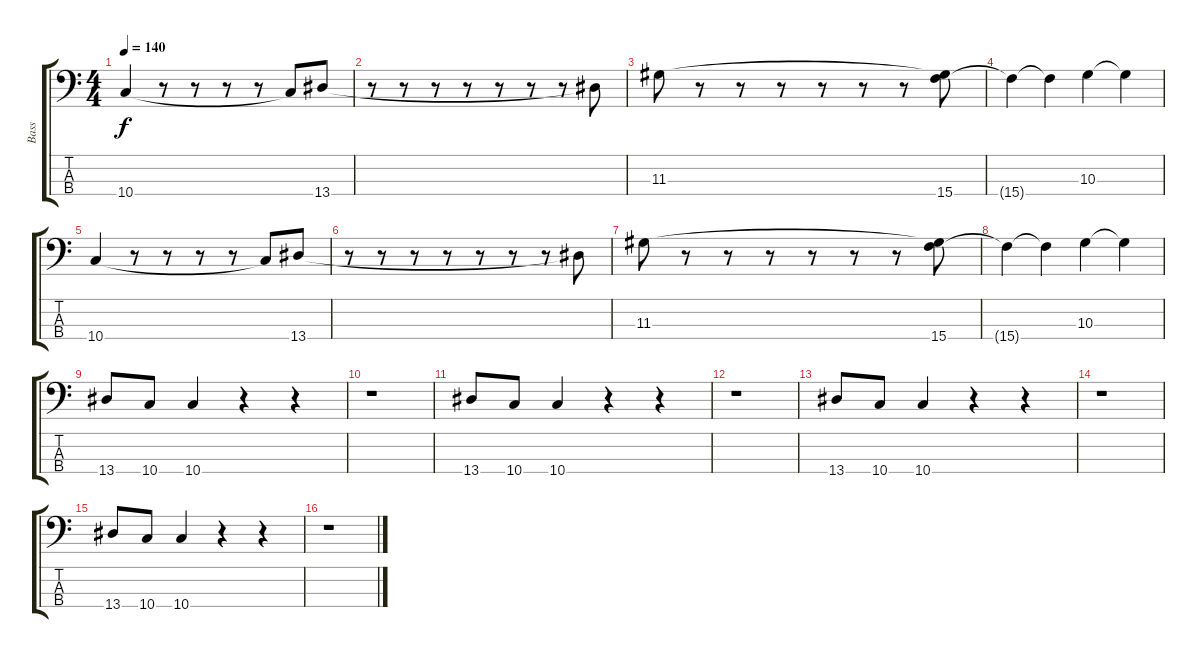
\track ("Bass" "Bass") {instrument electricbassfinger}
\staff {score tabs}
\tuning (G2 D2 A1 D1) {hide}
\ts (4 4)
\tempo 140
\clef f4
\ks c
10.4.4{dy f} r.8 r.8 r.8 r.8 10.4{t}.8 13.4.8 |
r.8 r.8 r.8 r.8 r.8 r.8 r.8 13.4{t}.8 |
11.3.8 r.8 r.8 r.8 r.8 r.8 r.8 (11.3{t} 15.4).8 |
15.4{t}.4 15.4{t}.4 10.3.4 10.3{t}.4 |
10.4.4 r.8 r.8 r.8 r.8 10.4{t}.8 13.4.8 |
r.8 r.8 r.8 r.8 r.8 r.8 r.8 13.4{t}.8 |
11.3.8 r.8 r.8 r.8 r.8 r.8 r.8 (11.3{t} 15.4).8 |
15.4{t}.4 15.4{t}.4 10.3.4 10.3{t}.4 |
13.4.8 10.4.8 10.4.4 r.4 r.4 |
r.1 |
13.4.8 10.4.8 10.4.4 r.4 r.4 |
r.1 |
13.4.8 10.4.8 10.4.4 r.4 r.4 |
r.1 |
13.4.8 10.4.8 10.4.4 r.4 r.4 |
r.1
